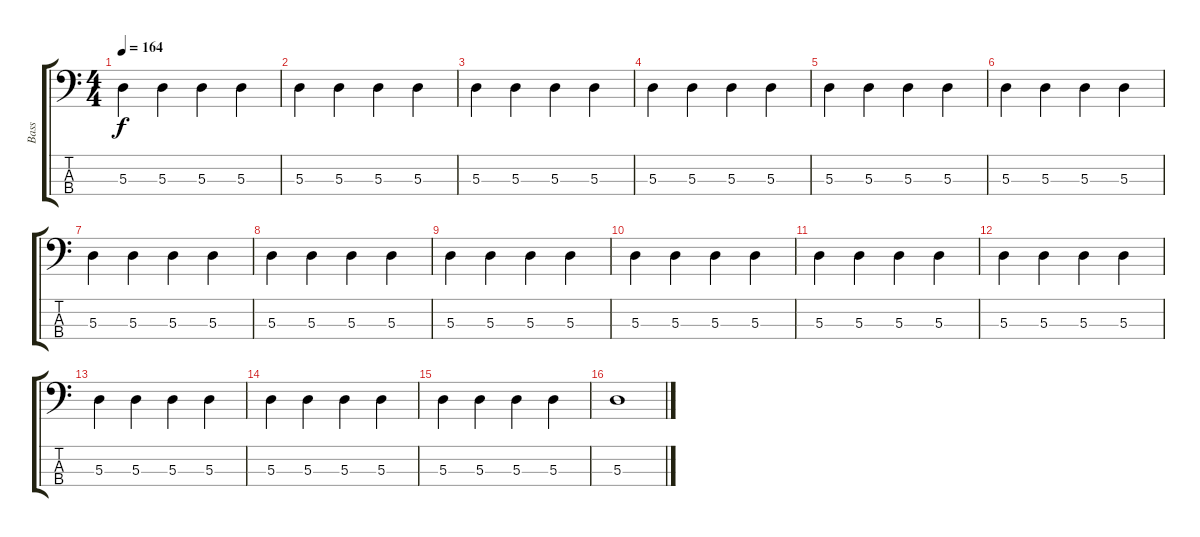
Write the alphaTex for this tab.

\track ("Bass" "Bass") {instrument electricbassfinger}
\staff {score tabs}
\tuning (G2 D2 A1 E1) {hide}
\ts (4 4)
\tempo 164
\clef f4
\ks c
5.3.4{dy f} 5.3.4 5.3.4 5.3.4 |
5.3.4 5.3.4 5.3.4 5.3.4 |
5.3.4 5.3.4 5.3.4 5.3.4 |
5.3.4 5.3.4 5.3.4 5.3.4 |
5.3.4 5.3.4 5.3.4 5.3.4 |
5.3.4 5.3.4 5.3.4 5.3.4 |
5.3.4 5.3.4 5.3.4 5.3.4 |
5.3.4 5.3.4 5.3.4 5.3.4 |
5.3.4 5.3.4 5.3.4 5.3.4 |
5.3.4 5.3.4 5.3.4 5.3.4 |
5.3.4 5.3.4 5.3.4 5.3.4 |
5.3.4 5.3.4 5.3.4 5.3.4 |
5.3.4 5.3.4 5.3.4 5.3.4 |
5.3.4 5.3.4 5.3.4 5.3.4 |
5.3.4 5.3.4 5.3.4 5.3.4 |
5.3.1
